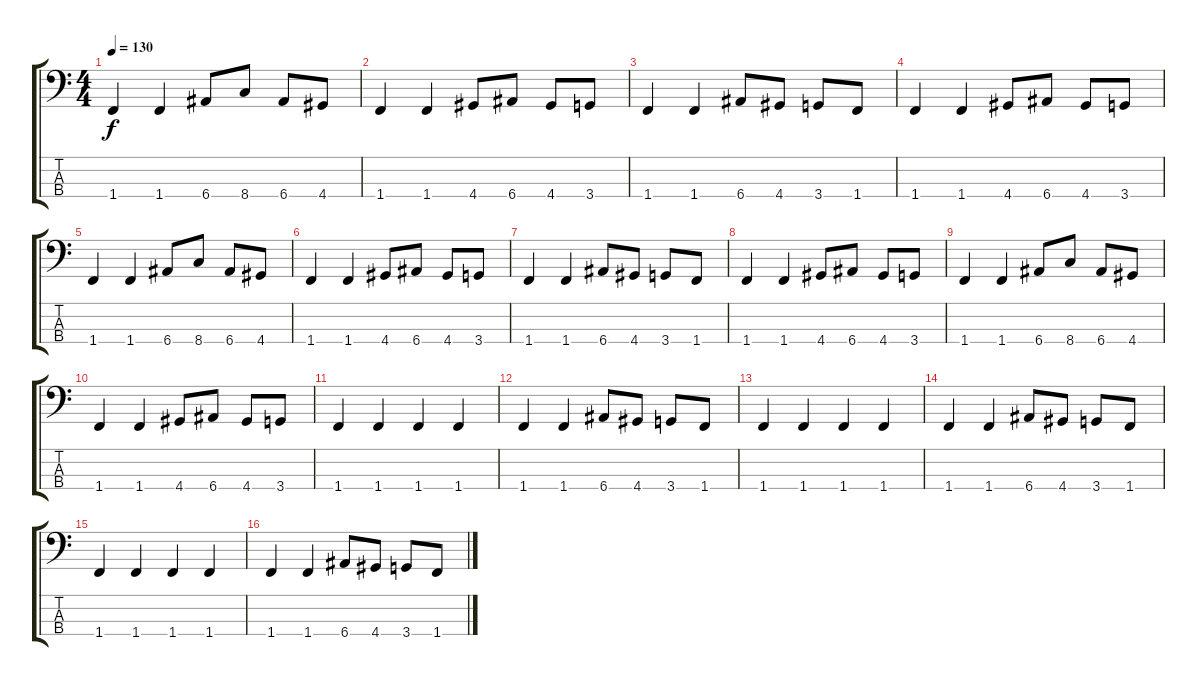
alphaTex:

\track "" {instrument electricbasspick}
\staff {score tabs}
\tuning (G2 D2 A1 E1) {hide}
\ts (4 4)
\tempo 130
\clef f4
\ks c
1.4.4{dy f} 1.4.4 6.4.8 8.4.8 6.4.8 4.4.8 |
1.4.4 1.4.4 4.4.8 6.4.8 4.4.8 3.4.8 |
1.4.4 1.4.4 6.4.8 4.4.8 3.4.8 1.4.8 |
1.4.4 1.4.4 4.4.8 6.4.8 4.4.8 3.4.8 |
1.4.4 1.4.4 6.4.8 8.4.8 6.4.8 4.4.8 |
1.4.4 1.4.4 4.4.8 6.4.8 4.4.8 3.4.8 |
1.4.4 1.4.4 6.4.8 4.4.8 3.4.8 1.4.8 |
1.4.4 1.4.4 4.4.8 6.4.8 4.4.8 3.4.8 |
1.4.4 1.4.4 6.4.8 8.4.8 6.4.8 4.4.8 |
1.4.4 1.4.4 4.4.8 6.4.8 4.4.8 3.4.8 |
1.4.4 1.4.4 1.4.4 1.4.4 |
1.4.4 1.4.4 6.4.8 4.4.8 3.4.8 1.4.8 |
1.4.4 1.4.4 1.4.4 1.4.4 |
1.4.4 1.4.4 6.4.8 4.4.8 3.4.8 1.4.8 |
1.4.4 1.4.4 1.4.4 1.4.4 |
1.4.4 1.4.4 6.4.8 4.4.8 3.4.8 1.4.8
